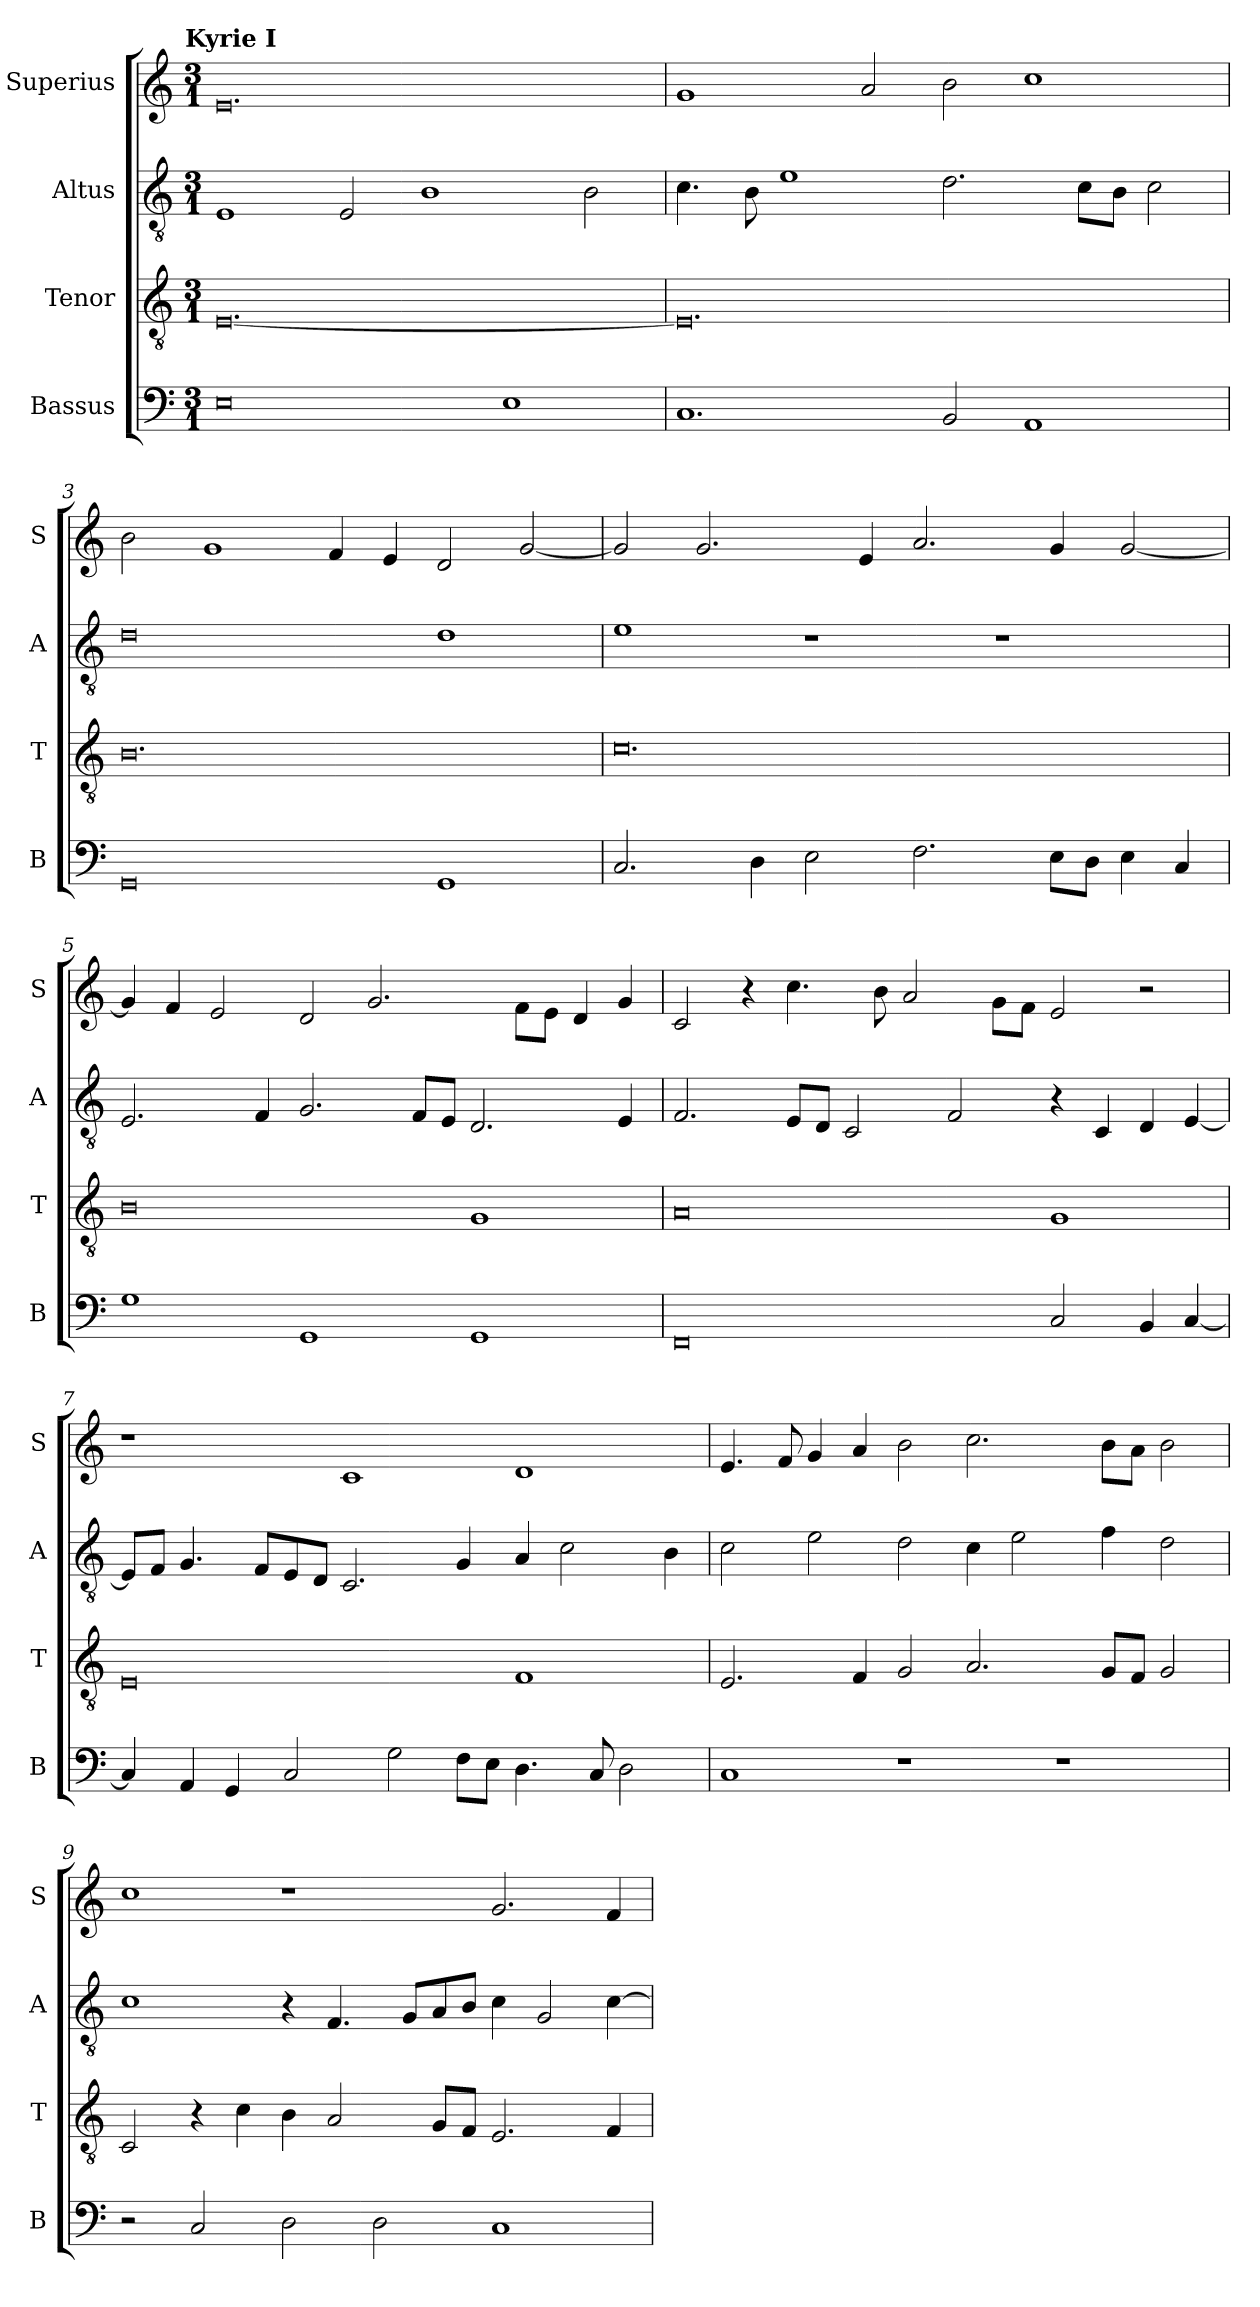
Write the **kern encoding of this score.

**kern	**kern	**kern	**kern
*part4	*part3	*part2	*part1
*staff4	*staff3	*staff2	*staff1
*I"Bassus	*I"Tenor	*I"Altus	*I"Superius
*I'B	*I'T	*I'A	*I'S
*clefF4	*clefGv2	*clefGv2	*clefG2
*k[]	*k[]	*k[]	*k[]
!!LO:TX:omd:t=Kyrie I
*M3/1	*M3/1	*M3/1	*M3/1
=1	=1	=1	=1
0E\	[0.E/	1E/	0.e/
.	.	2E/	.
.	.	1B\	.
1E\	.	.	.
.	.	2B\	.
=2	=2	=2	=2
1.C/	0.E/]	4.c\	1g/
.	.	8B\	.
.	.	1e\	.
.	.	.	2a/
2BB/	.	2.d\	2b\
1AA/	.	.	1cc\
.	.	8c\L	.
.	.	8B\J	.
.	.	2c\	.
=3	=3	=3	=3
0GG/	0.B\	0d\	2b\
.	.	.	1g/
.	.	.	4f/
.	.	.	4e/
1GG/	.	1d\	2d/
.	.	.	[2g/
=4	=4	=4	=4
2.C/	0.c\	1e\	2g/]
.	.	.	2.g/
4D\	.	.	.
2E\	.	1r	.
.	.	.	4e/
2.F\	.	.	2.a/
.	.	1r	.
8E\L	.	.	4g/
8D\J	.	.	.
4E\	.	.	[2g/
4C/	.	.	.
=5	=5	=5	=5
1G\	0B\	2.E/	4g/]
.	.	.	4f/
.	.	.	2e/
.	.	4F/	.
1GG/	.	2.G/	2d/
.	.	.	2.g/
.	.	8F/L	.
.	.	8E/J	.
1GG/	1G/	2.D/	.
.	.	.	8f\L
.	.	.	8e\J
.	.	.	4d/
.	.	4E/	4g/
=6	=6	=6	=6
0FF/	0A/	2.F/	2c/
.	.	.	4r
.	.	8E/L	4.cc\
.	.	8D/J	.
.	.	2C/	.
.	.	.	8b\
.	.	.	2a/
.	.	2F/	.
.	.	.	8g\L
.	.	.	8f\J
2C/	1G/	4r	2e/
.	.	4C/	.
4BB/	.	4D/	2r
[4C/	.	[4E/	.
=7	=7	=7	=7
4C/]	0E/	8E/L]	1r
.	.	8F/J	.
4AA/	.	4.G/	.
4GG/	.	.	.
.	.	8F/L	.
2C/	.	8E/	.
.	.	8D/J	.
.	.	2.C/	1c/
2G\	.	.	.
8F\L	.	4G/	.
8E\J	.	.	.
4.D\	1F/	4A/	1d/
.	.	2c\	.
8C/	.	.	.
2D\	.	.	.
.	.	4B\	.
=8	=8	=8	=8
1C/	2.E/	2c\	4.e/
.	.	.	8f/
.	.	2e\	4g/
.	4F/	.	4a/
1r	2G/	2d\	2b\
.	2.A/	4c\	2.cc\
.	.	2e\	.
1r	.	.	.
.	8G/L	4f\	8b\L
.	8F/J	.	8a\J
.	2G/	2d\	2b\
=9	=9	=9	=9
2r	2C/	1c\	1cc\
2C/	4r	.	.
.	4c\	.	.
2D\	4B\	4r	1r
.	2A/	4.F/	.
2D\	.	.	.
.	.	8G/L	.
.	8G/L	8A/	.
.	8F/J	8B/J	.
1C/	2.E/	4c\	2.g/
.	.	2G/	.
.	4F/	[4c\	4f/
=	=	=	=
*-	*-	*-	*-
